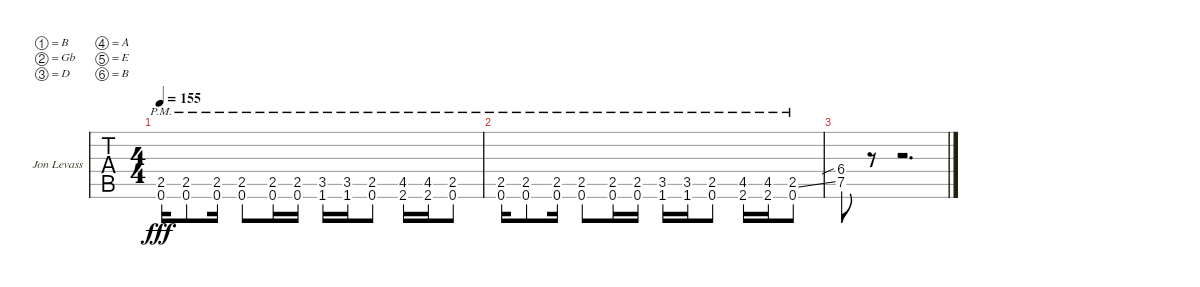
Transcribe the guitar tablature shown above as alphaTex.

\bracketExtendMode groupsimilarinstruments
\firstSystemTrackNameOrientation horizontal
\otherSystemsTrackNameOrientation horizontal
\track ("Jon Levasseur" "Jon Levass") {instrument distortionguitar}
\staff {tabs}
\tuning (B3 Gb3 D3 A2 E2 B1)
\ts (4 4)
\tempo 155
\clef g2
\ks c
(0.6{pm} 2.5{pm}).16{dy fff} (0.6{pm} 2.5{pm}).8 (0.6{pm} 2.5{pm}).16 (0.6{pm} 2.5{pm}).8 (0.6{pm} 2.5{pm}).16 (0.6{pm} 2.5{pm}).16 (1.6{pm} 3.5{pm}).16 (1.6{pm} 3.5{pm}).16 (0.6{pm} 2.5{pm}).8 (2.6{pm} 4.5{pm}).16 (2.6{pm} 4.5{pm}).16 (0.6{pm} 2.5{pm}).8 |
(0.6{pm} 2.5{pm}).16 (0.6{pm} 2.5{pm}).8 (0.6{pm} 2.5{pm}).16 (0.6{pm} 2.5{pm}).8 (0.6{pm} 2.5{pm}).16 (0.6{pm} 2.5{pm}).16 (1.6{pm} 3.5{pm}).16 (1.6{pm} 3.5{pm}).16 (0.6{pm} 2.5{pm}).8 (2.6{pm} 4.5{pm}).16 (2.6{pm} 4.5{pm}).16 (0.6{pm} 2.5{ss pm}).8 |
(7.5 6.4{sib}).8 r.8 r.2{d}
